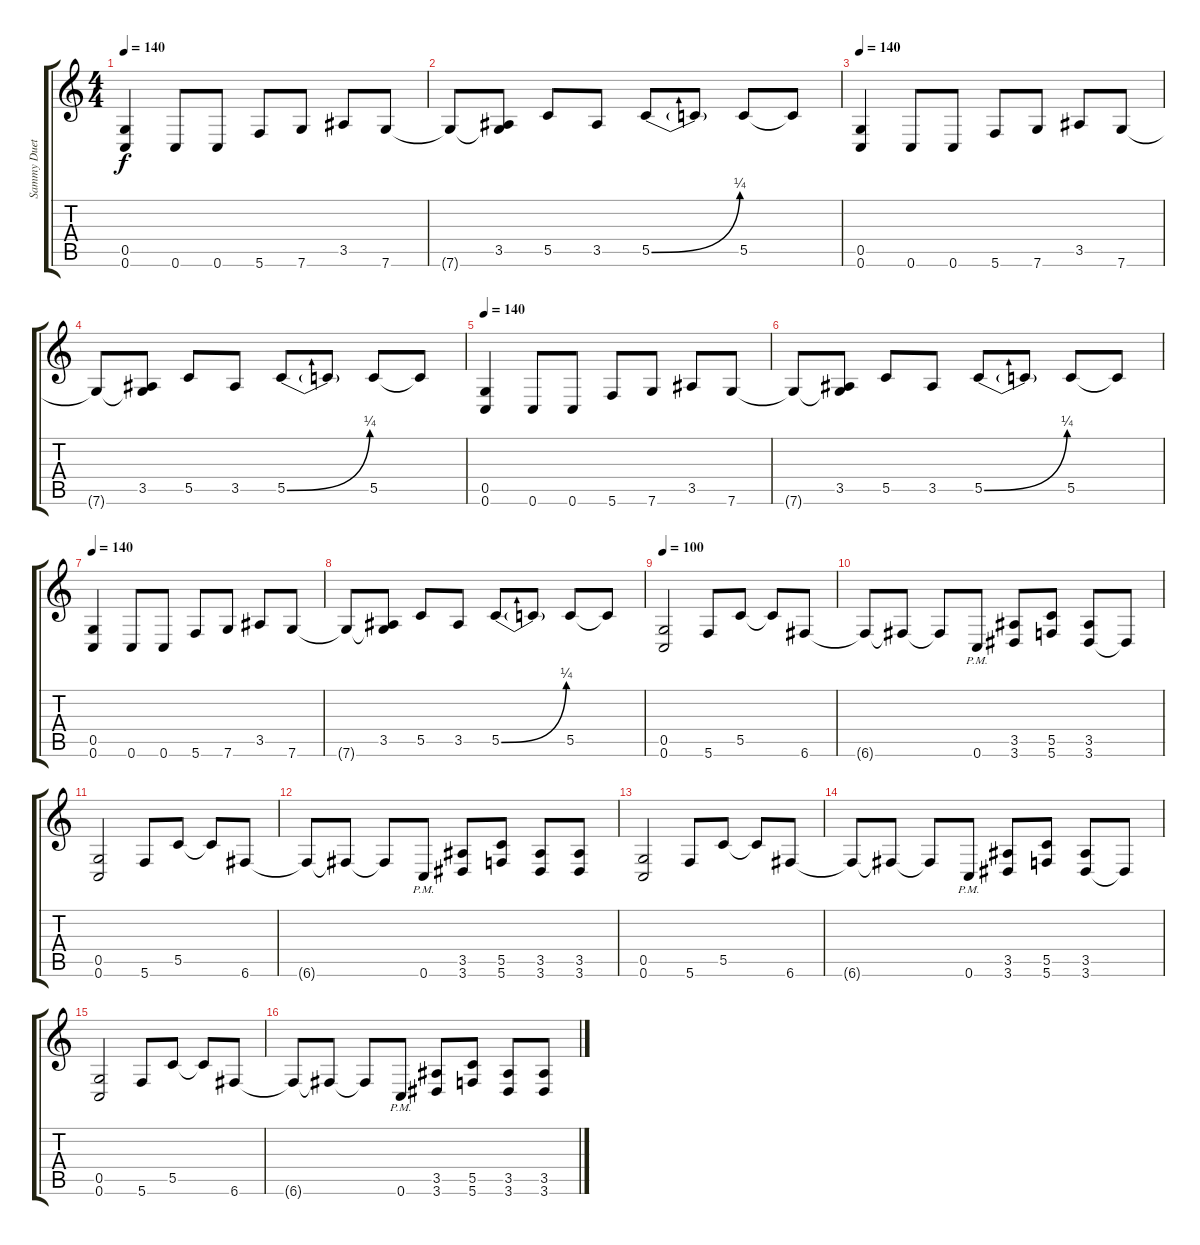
\track ("Sammy Duet" "Sammy Duet") {instrument overdrivenguitar}
\staff {score tabs}
\tuning (D4 A3 F3 C3 G2 C2) {hide}
\ts (4 4)
\tempo 140
\clef g2
\ks c
(0.5 0.6).4{dy f} 0.6.8 0.6.8 5.6.8 7.6.8 3.5.8 7.6.8 |
7.6{t}.8 (3.5 7.6{t}).8 5.5.8 3.5.8 5.5{be (bend 0 0 60 1)}.8 5.5{t}.8 5.5.8 5.5{t}.8 |
\tempo 140
(0.5 0.6).4 0.6.8 0.6.8 5.6.8 7.6.8 3.5.8 7.6.8 |
7.6{t}.8 (3.5 7.6{t}).8 5.5.8 3.5.8 5.5{be (bend 0 0 60 1)}.8 5.5{t}.8 5.5.8 5.5{t}.8 |
\tempo 140
(0.5 0.6).4 0.6.8 0.6.8 5.6.8 7.6.8 3.5.8 7.6.8 |
7.6{t}.8 (3.5 7.6{t}).8 5.5.8 3.5.8 5.5{be (bend 0 0 60 1)}.8 5.5{t}.8 5.5.8 5.5{t}.8 |
\tempo 140
(0.5 0.6).4 0.6.8 0.6.8 5.6.8 7.6.8 3.5.8 7.6.8 |
7.6{t}.8 (3.5 7.6{t}).8 5.5.8 3.5.8 5.5{be (bend 0 0 60 1)}.8 5.5{t}.8 5.5.8 5.5{t}.8 |
\tempo 100
(0.5 0.6).2 5.6.8 5.5.8 5.5{t}.8 6.6.8 |
6.6{t}.8 6.6{t}.8 6.6{t}.8 0.6{pm}.8 (3.5 3.6).8 (5.5 5.6).8 (3.5 3.6).8 3.6{t}.8 |
(0.5 0.6).2 5.6.8 5.5.8 5.5{t}.8 6.6.8 |
6.6{t}.8 6.6{t}.8 6.6{t}.8 0.6{pm}.8 (3.5 3.6).8 (5.5 5.6).8 (3.5 3.6).8 (3.5 3.6).8 |
(0.5 0.6).2 5.6.8 5.5.8 5.5{t}.8 6.6.8 |
6.6{t}.8 6.6{t}.8 6.6{t}.8 0.6{pm}.8 (3.5 3.6).8 (5.5 5.6).8 (3.5 3.6).8 3.6{t}.8 |
(0.5 0.6).2 5.6.8 5.5.8 5.5{t}.8 6.6.8 |
6.6{t}.8 6.6{t}.8 6.6{t}.8 0.6{pm}.8 (3.5 3.6).8 (5.5 5.6).8 (3.5 3.6).8 (3.5 3.6).8
